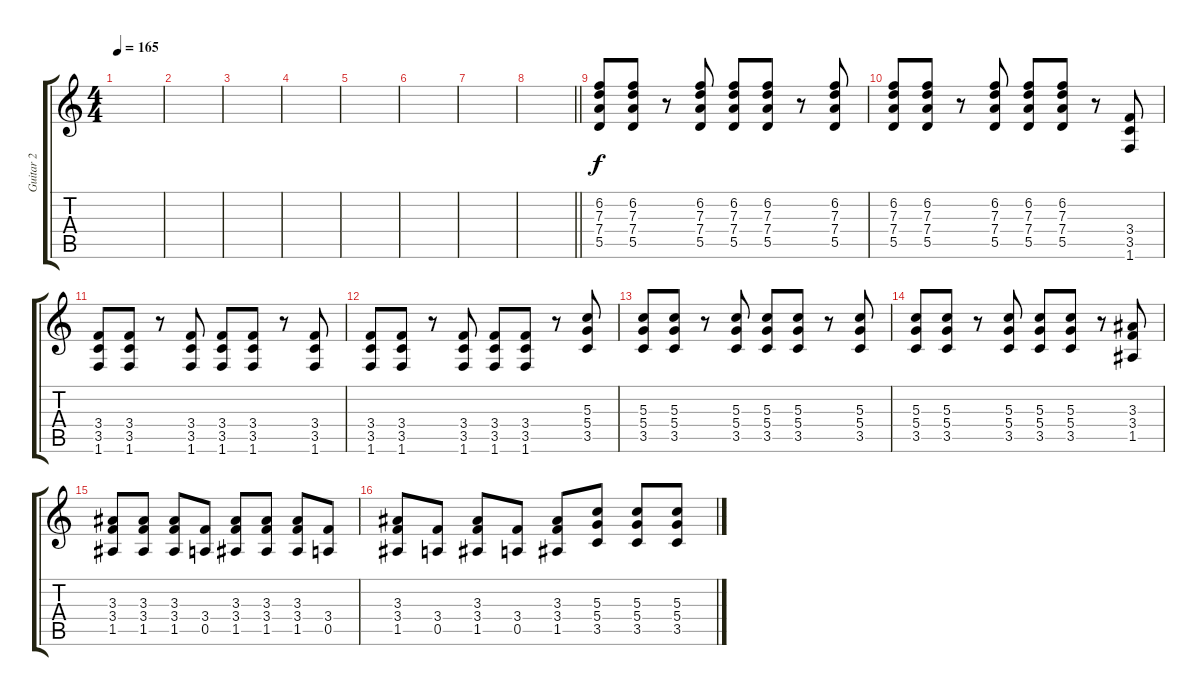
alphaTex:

\track ("Guitar 2" "Guitar 2") {instrument overdrivenguitar}
\staff {score tabs}
\tuning (E4 B3 G3 D3 A2 E2) {hide}
\ts (4 4)
\tempo 165
\clef g2
\ks c
|
|
|
|
|
|
|
\barLineRight lightlight
|
(6.2 7.3 7.4 5.5).8 (6.2 7.3 7.4 5.5).8 r.8 (6.2 7.3 7.4 5.5).8 (6.2 7.3 7.4 5.5).8 (6.2 7.3 7.4 5.5).8 r.8 (6.2 7.3 7.4 5.5).8 |
(6.2 7.3 7.4 5.5).8 (6.2 7.3 7.4 5.5).8 r.8 (6.2 7.3 7.4 5.5).8 (6.2 7.3 7.4 5.5).8 (6.2 7.3 7.4 5.5).8 r.8 (3.4 3.5 1.6).8 |
(3.4 3.5 1.6).8 (3.4 3.5 1.6).8 r.8 (3.4 3.5 1.6).8 (3.4 3.5 1.6).8 (3.4 3.5 1.6).8 r.8 (3.4 3.5 1.6).8 |
(3.4 3.5 1.6).8 (3.4 3.5 1.6).8 r.8 (3.4 3.5 1.6).8 (3.4 3.5 1.6).8 (3.4 3.5 1.6).8 r.8 (5.3 5.4 3.5).8 |
(5.3 5.4 3.5).8 (5.3 5.4 3.5).8 r.8 (5.3 5.4 3.5).8 (5.3 5.4 3.5).8 (5.3 5.4 3.5).8 r.8 (5.3 5.4 3.5).8 |
(5.3 5.4 3.5).8 (5.3 5.4 3.5).8 r.8 (5.3 5.4 3.5).8 (5.3 5.4 3.5).8 (5.3 5.4 3.5).8 r.8 (3.3 3.4 1.5).8 |
(3.3 3.4 1.5).8 (3.3 3.4 1.5).8 (3.3 3.4 1.5).8 (3.4 0.5).8 (3.3 3.4 1.5).8 (3.3 3.4 1.5).8 (3.3 3.4 1.5).8 (3.4 0.5).8 |
(3.3 3.4 1.5).8 (3.4 0.5).8 (3.3 3.4 1.5).8 (3.4 0.5).8 (3.3 3.4 1.5).8 (5.3 5.4 3.5).8 (5.3 5.4 3.5).8 (5.3 5.4 3.5).8
